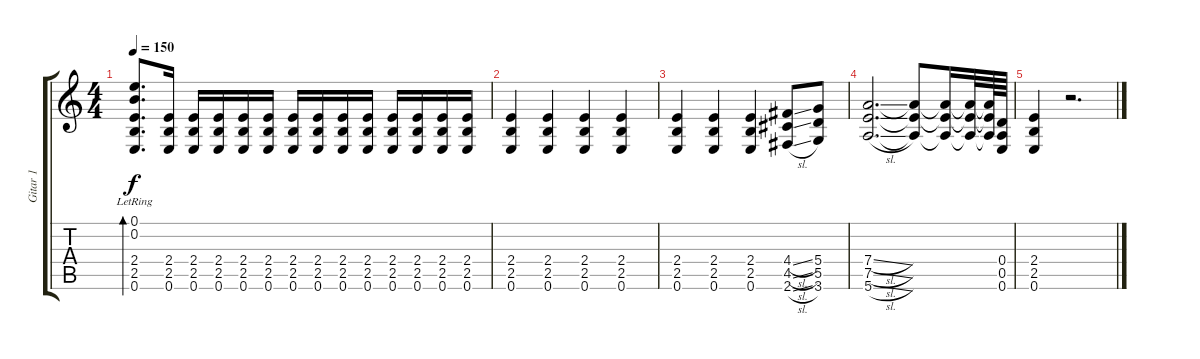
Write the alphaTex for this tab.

\track ("Gitar 1" "Gitar 1") {instrument overdrivenguitar}
\staff {score tabs}
\tuning (E4 B3 G3 D3 A2 E2) {hide}
\ts (4 4)
\tempo 150
\clef g2
\ks c
(0.1{lr} 0.2{lr} 2.4 2.5 0.6).8{d bd 480 dy f} (2.4 2.5 0.6).16 (2.4 2.5 0.6).16 (2.4 2.5 0.6).16 (2.4 2.5 0.6).16 (2.4 2.5 0.6).16 (2.4 2.5 0.6).16 (2.4 2.5 0.6).16 (2.4 2.5 0.6).16 (2.4 2.5 0.6).16 (2.4 2.5 0.6).16 (2.4 2.5 0.6).16 (2.4 2.5 0.6).16 (2.4 2.5 0.6).16 |
(2.4 2.5 0.6).4 (2.4 2.5 0.6).4 (2.4 2.5 0.6).4 (2.4 2.5 0.6).4 |
(2.4 2.5 0.6).4 (2.4 2.5 0.6).4 (2.4 2.5 0.6).4 (4.4{sl} 4.5{sl} 2.6{sl}).8 (5.4 5.5 3.6).8 |
(7.4{sl} 7.5{sl} 5.6{sl}).2{d} (7.4{t} 7.5{t} 5.6{t}).8 (7.4{t} 7.5{t} 5.6{t}).16 (7.4{t} 7.5{t} 5.6{t}).32 (7.4{t} 7.5{t} 5.6{t}).64 (0.4 0.5 0.6).64{volume 0} |
(2.4 2.5 0.6).4{volume 16} r.2{d}
